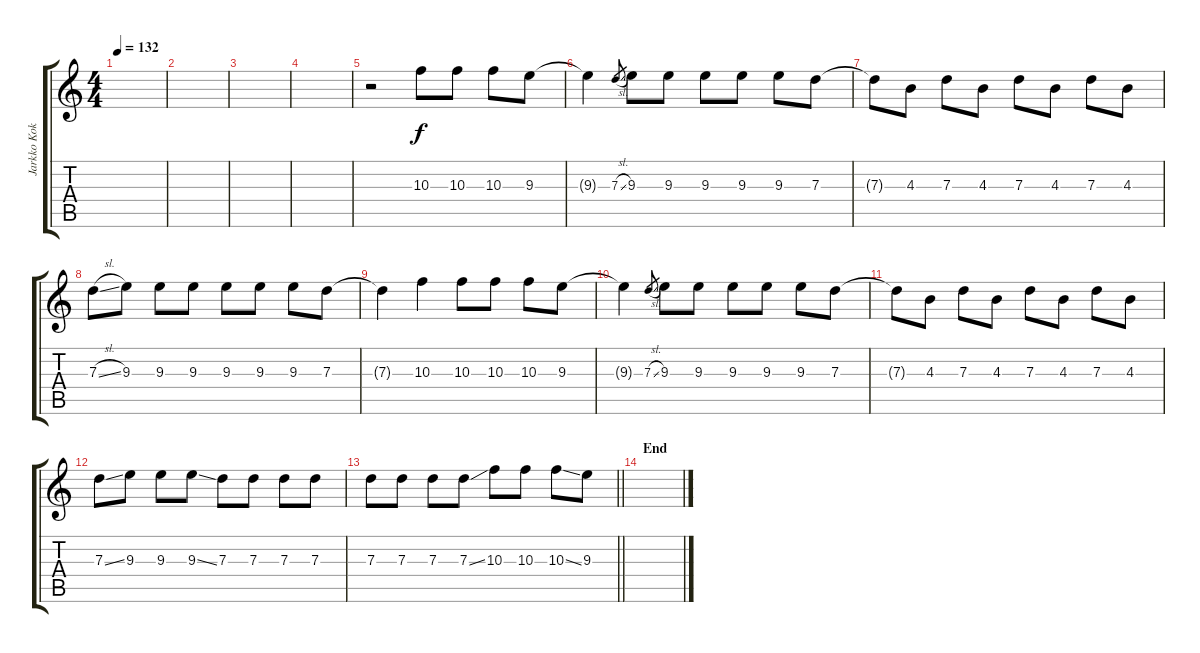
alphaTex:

\track ("Jarkko Kokko (lead guitar)" "Jarkko Kok") {instrument overdrivenguitar}
\staff {score tabs}
\tuning (E4 B3 G3 D3 A2 E2) {hide}
\ts (4 4)
\tempo 132
\clef g2
\ks c
|
|
|
|
r.2 10.3.8 10.3.8 10.3.8 9.3.8 |
9.3{t}.4 7.3{sl}.8{gr} 9.3.8 9.3.8 9.3.8 9.3.8 9.3.8 7.3.8 |
7.3{t}.8 4.3.8 7.3.8 4.3.8 7.3.8 4.3.8 7.3.8 4.3.8 |
7.3{sl}.8 9.3.8 9.3.8 9.3.8 9.3.8 9.3.8 9.3.8 7.3.8 |
7.3{t}.4 10.3.4 10.3.8 10.3.8 10.3.8 9.3.8 |
9.3{t}.4 7.3{sl}.8{gr} 9.3.8 9.3.8 9.3.8 9.3.8 9.3.8 7.3.8 |
7.3{t}.8 4.3.8 7.3.8 4.3.8 7.3.8 4.3.8 7.3.8 4.3.8 |
7.3{ss}.8 9.3.8 9.3.8 9.3{ss}.8 7.3.8 7.3.8 7.3.8 7.3.8 |
\barLineRight lightlight
7.3.8 7.3.8 7.3.8 7.3{ss}.8 10.3.8 10.3.8 10.3{ss}.8 9.3.8 |
\section ("" "End")
\ks aminor
